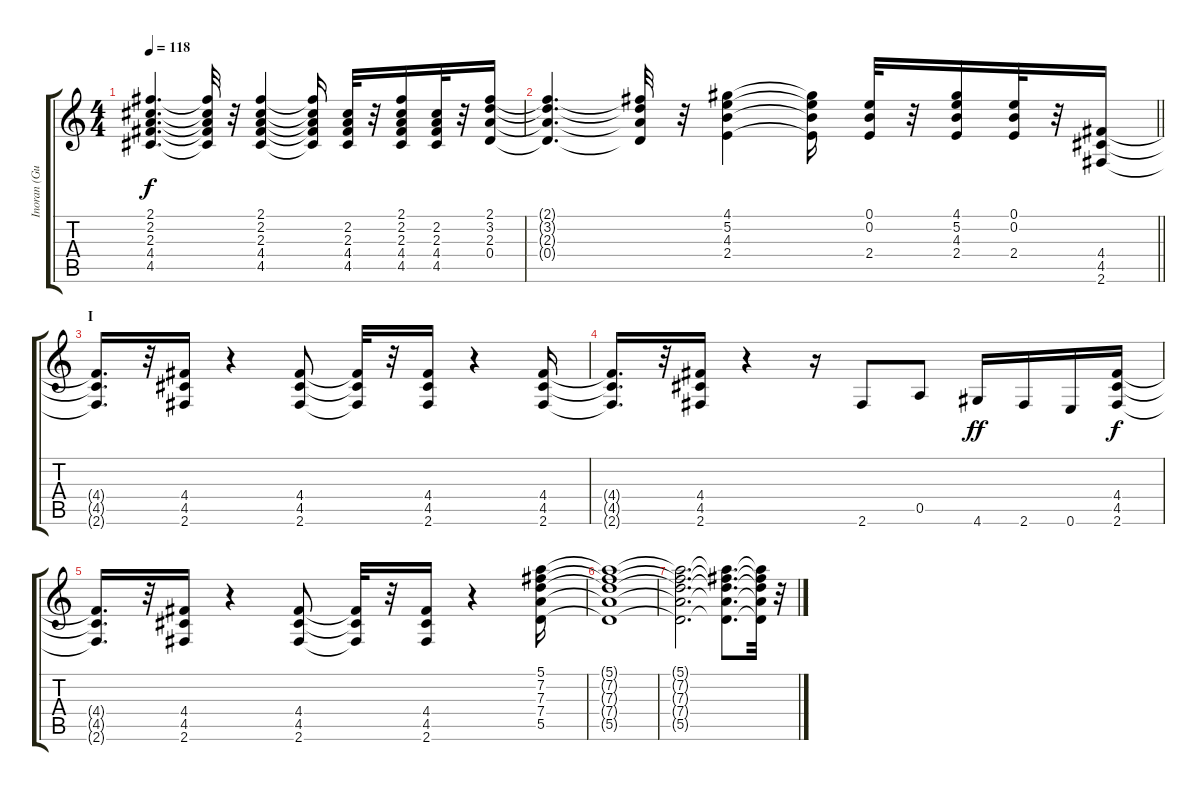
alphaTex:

\track ("Inoran (Guitar 3)" "Inoran (Gu") {instrument distortionguitar}
\staff {score tabs}
\tuning (E4 B3 G3 D3 A2 E2) {hide}
\ts (4 4)
\tempo 118
\clef g2
\ks c
(2.1 2.2 2.3 4.4 4.5).4{d dy f} (2.1{t} 2.2{t} 2.3{t} 4.4{t} 4.5{t}).32 r.32 (2.1 2.2 2.3 4.4 4.5).4 (2.1{t} 2.2{t} 2.3{t} 4.4{t} 4.5{t}).16 (2.2 2.3 4.4 4.5).32 r.32 (2.1 2.2 2.3 4.4 4.5).16 (2.2 2.3 4.4 4.5).32 r.32 (2.1 3.2 2.3 0.4).16 |
\barLineRight lightlight
(2.1{t} 3.2{t} 2.3{t} 0.4{t}).4{d} (2.1{t} 3.2{t} 2.3{t} 0.4{t}).32 r.32 (4.1 5.2 4.3 2.4).4 (4.1{t} 5.2{t} 4.3{t} 2.4{t}).16 (0.1 0.2 2.4).32 r.32 (4.1 5.2 4.3 2.4).16 (0.1 0.2 2.4).32 r.32 (4.4 4.5 2.6).16 |
\section ("" "I")
(4.4{t} 4.5{t} 2.6{t}).16{d} r.32 (4.4 4.5 2.6).16 r.4 (4.4 4.5 2.6).8 (4.4{t} 4.5{t} 2.6{t}).32 r.32 (4.4 4.5 2.6).16 r.4 (4.4 4.5 2.6).16 |
(4.4{t} 4.5{t} 2.6{t}).16{d} r.32 (4.4 4.5 2.6).16 r.4 r.16 2.6.8 0.5.8 4.6.16{dy ff} 2.6.16 0.6.16 (4.4 4.5 2.6).16{dy f} |
(4.4{t} 4.5{t} 2.6{t}).16{d} r.32 (4.4 4.5 2.6).16 r.4 (4.4 4.5 2.6).8 (4.4{t} 4.5{t} 2.6{t}).32 r.32 (4.4 4.5 2.6).16 r.4 (5.1 7.2 7.3 7.4 5.5).16 |
(5.1{t} 7.2{t} 7.3{t} 7.4{t} 5.5{t}).1 |
(5.1{t} 7.2{t} 7.3{t} 7.4{t} 5.5{t}).2{d} (5.1{t} 7.2{t} 7.3{t} 7.4{t} 5.5{t}).8{d} (5.1{t} 7.2{t} 7.3{t} 7.4{t} 5.5{t}).32 r.32
